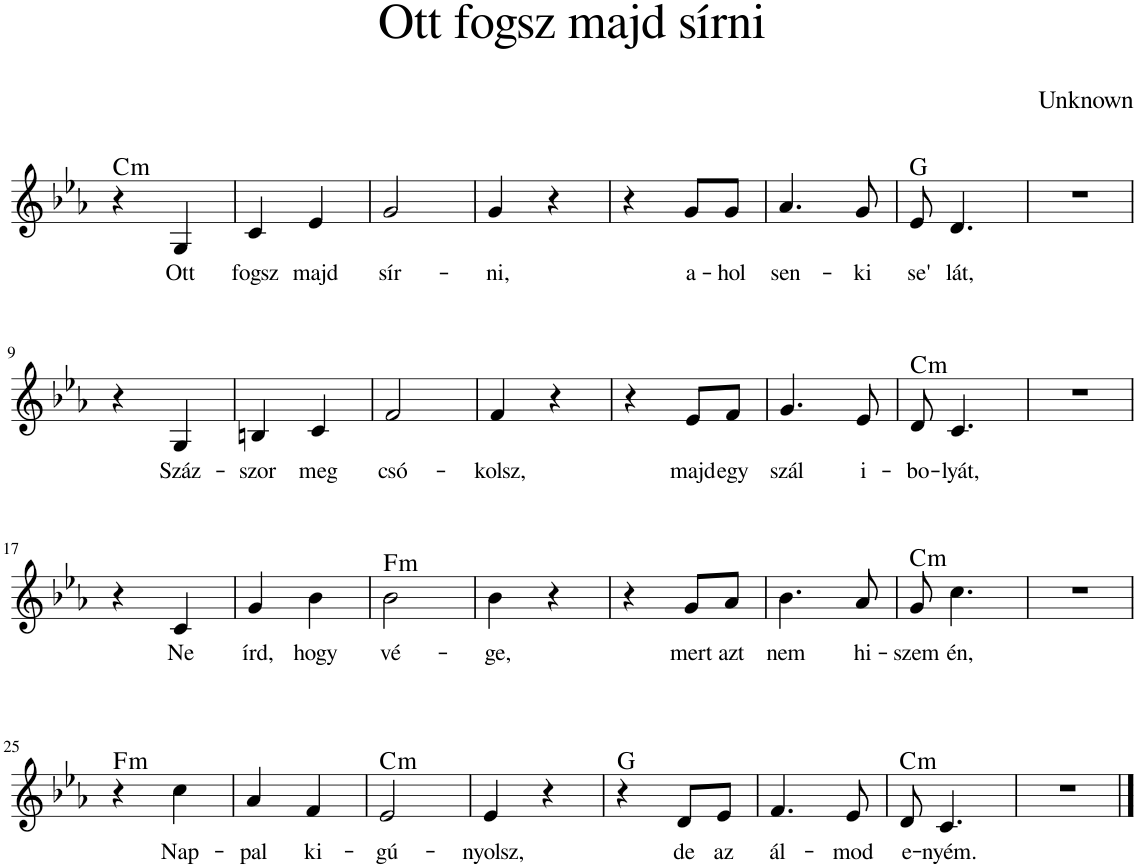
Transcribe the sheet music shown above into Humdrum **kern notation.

**kern	**text	**harte
*part1	*part1	*part1
*staff1	*staff1	*
*I"Choir	*	*
*I'Ch	*	*
*clefG2	*	*
*k[b-e-a-]	*	*
=1	=1	=1
!	!	!LO:H:kt=m
4r	.	C:min
!	!LO:LY:b	!
4G/	Ott	.
=2	=2	=2
!	!LO:LY:b	!
4c/	fogsz	.
!	!LO:LY:b	!
4e-/	majd	.
=3	=3	=3
!	!LO:LY:b	!
2g/	sír-	.
=4	=4	=4
!	!LO:LY:b	!
4g/	ni,	.
4r	.	.
=5	=5	=5
4r	.	.
!	!LO:LY:b	!
8g/L	a-	.
!	!LO:LY:b	!
8g/J	hol	.
=6	=6	=6
!	!LO:LY:b	!
4.a-/	sen-	.
!	!LO:LY:b	!
8g/	ki	.
=7	=7	=7
!	!LO:LY:b	!
8e-/	se'	G:maj
!	!LO:LY:b	!
4.d/	lát,	.
=8	=8	=8
1r	.	.
!!LO:LB:g=z
=9	=9	=9
4r	.	.
!	!LO:LY:b	!
4G/	Száz-	.
=10	=10	=10
!	!LO:LY:b	!
4Bn/	szor	.
!	!LO:LY:b	!
4c/	meg	.
=11	=11	=11
!	!LO:LY:b	!
2f/	csó-	.
=12	=12	=12
!	!LO:LY:b	!
4f/	kolsz,	.
4r	.	.
=13	=13	=13
4r	.	.
!	!LO:LY:b	!
8e-/L	majd	.
!	!LO:LY:b	!
8f/J	egy	.
=14	=14	=14
!	!LO:LY:b	!
4.g/	szál	.
!	!LO:LY:b	!
8e-/	i-	.
=15	=15	=15
!	!LO:LY:b	!LO:H:kt=m
8d/	bo-	C:min
!	!LO:LY:b	!
4.c/	lyát,	.
=16	=16	=16
1r	.	.
!!LO:LB:g=z
=17	=17	=17
4r	.	.
!	!LO:LY:b	!
4c/	Ne	.
=18	=18	=18
!	!LO:LY:b	!
4g/	írd,	.
!	!LO:LY:b	!
4b-\	hogy	.
=19	=19	=19
!	!LO:LY:b	!LO:H:kt=m
2b-\	vé-	F:min
=20	=20	=20
!	!LO:LY:b	!
4b-\	ge,	.
4r	.	.
=21	=21	=21
4r	.	.
!	!LO:LY:b	!
8g/L	mert	.
!	!LO:LY:b	!
8a-/J	azt	.
=22	=22	=22
!	!LO:LY:b	!
4.b-\	nem	.
!	!LO:LY:b	!
8a-/	hi-	.
=23	=23	=23
!	!LO:LY:b	!LO:H:kt=m
8g/	szem	C:min
!	!LO:LY:b	!
4.cc\	én,	.
=24	=24	=24
1r	.	.
!!LO:LB:g=z
=25	=25	=25
!	!	!LO:H:kt=m
4r	.	F:min
!	!LO:LY:b	!
4cc\	Nap-	.
=26	=26	=26
!	!LO:LY:b	!
4a-/	pal	.
!	!LO:LY:b	!
4f/	ki-	.
=27	=27	=27
!	!LO:LY:b	!LO:H:kt=m
2e-/	gú-	C:min
=28	=28	=28
!	!LO:LY:b	!
4e-/	nyolsz,	.
4r	.	.
=29	=29	=29
4r	.	G:maj
!	!LO:LY:b	!
8d/L	de	.
!	!LO:LY:b	!
8e-/J	az	.
=30	=30	=30
!	!LO:LY:b	!
4.f/	ál-	.
!	!LO:LY:b	!
8e-/	mod	.
=31	=31	=31
!	!LO:LY:b	!LO:H:kt=m
8d/	e-	C:min
!	!LO:LY:b	!
4.c/	nyém.	.
=32	=32	=32
1r	.	.
==	==	==
*-	*-	*-
